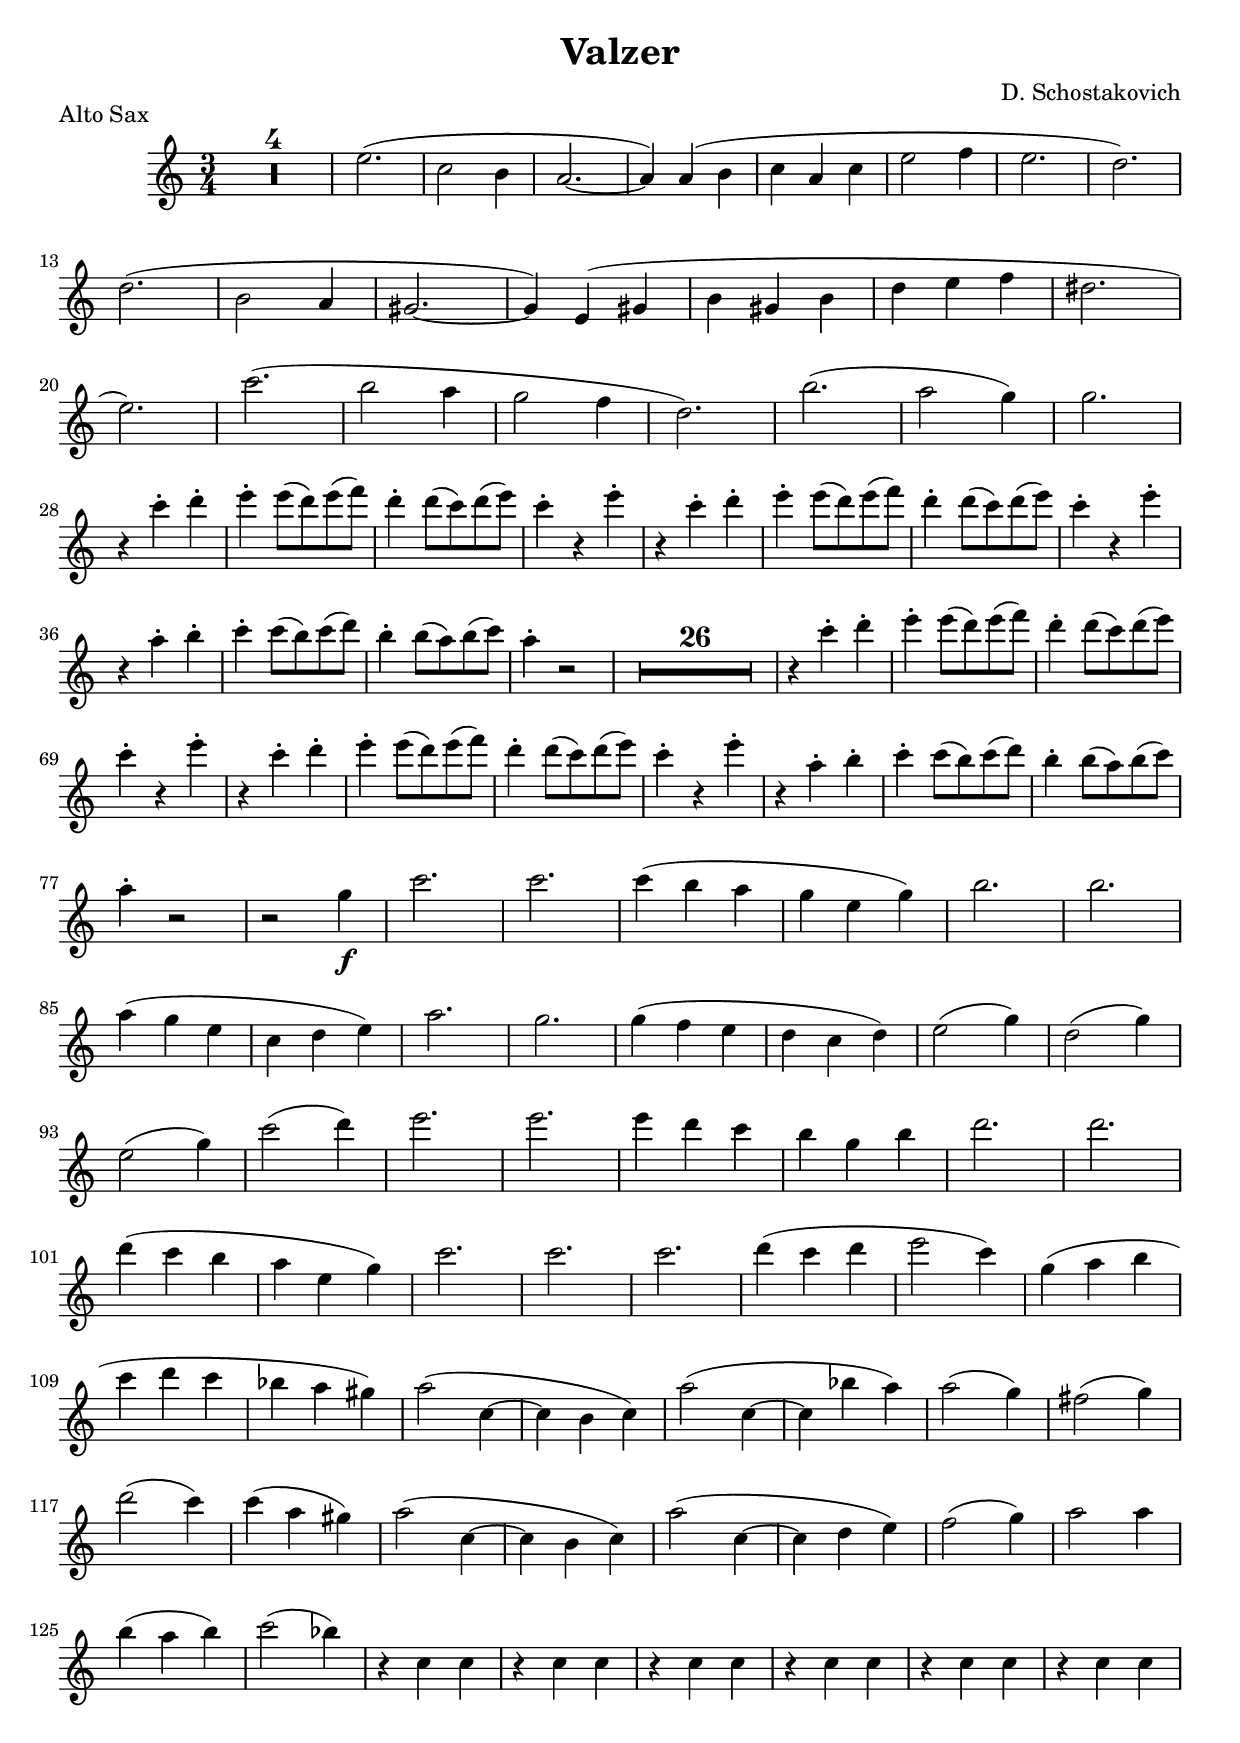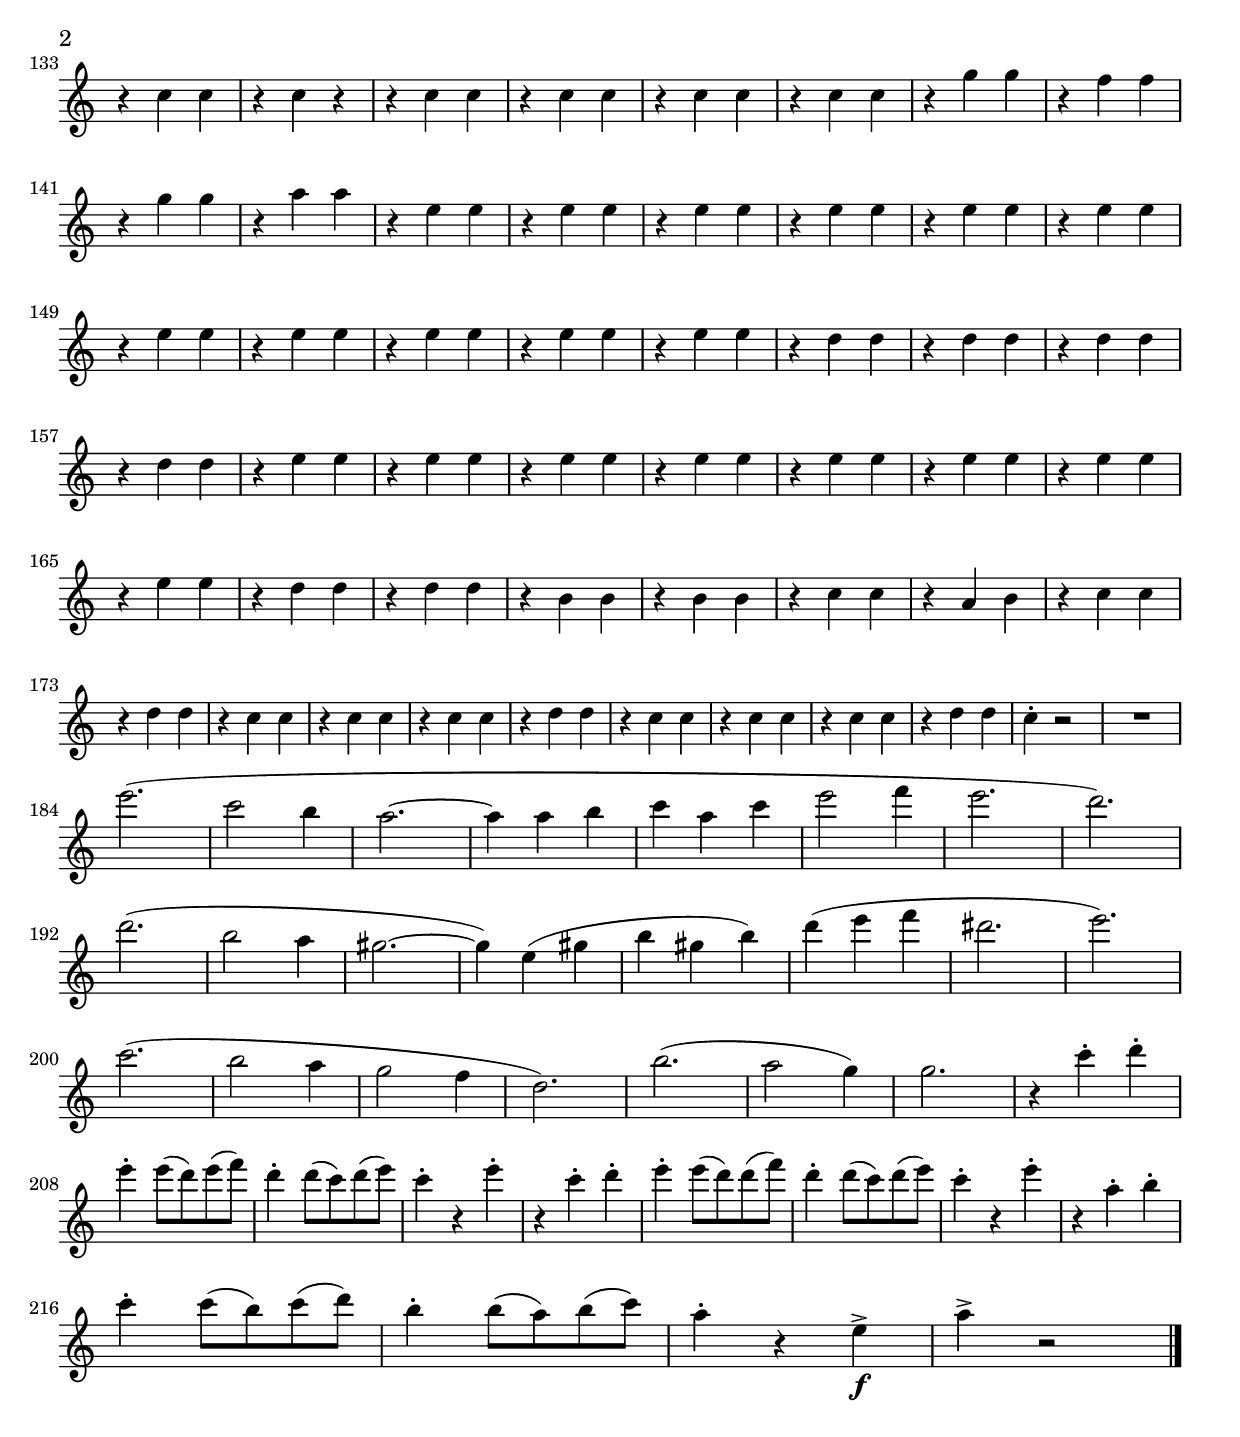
\header {
  title = "Valzer"
  composer = "D. Schostakovich"
  piece = "Alto Sax"
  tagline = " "
}

B = \break

\score {
\transpose ees c {
\compressMMRests {
  \relative c' {
  \time 3/4
  \key ees \major
    R2.*4
    g''2.(
    ees2 d4
    c2.~
    c4) c( d
    ees c ees
    g2 aes4
    g2.
    f2.) \B
    f2.(
    d2
    c4
    b2.~
    b4) g( b
    d b d
    f g aes
    fis2. \B
    g2.)
    ees'2.(
    d2 c4
    bes2 aes4
    f2.)
    d'2.(
    c2 bes4)
    bes2. \B
    r4 ees-. f-.
    g-. g8( f) g( aes)
    f4-. f8( ees) f( g)
    ees4-. r4 g-.
    r4 ees-. f-.
    g-. g8( f) g( aes)
    f4-. f8( ees) f( g)
    ees4-. r4 g4-. \B
    r4 c,-. d-.
    ees-. ees8( d) ees( f)
    d4-. d8( c) d( ees)
    c4-. r2
    R2.*26
    r4 ees-. f-.
    g-. g8( f) g( aes)
    f4-. f8( ees) f( g) \B
    ees4-. r4 g-.
    r ees-. f-.
    g-. g8( f) g( aes)
    f4-. f8( ees) f( g)
    ees4-. r g-.
    r c,-. d-.
    ees4-. ees8( d) ees( f)
    d4-. d8( c) d( ees) \B
    c4-. r2
    r2 bes4_\f
    ees2.
    ees
    ees4( d c
    bes g bes)
    d2.
    d2. \B
    c4( bes g
    ees f g)
    c2.
    bes2.
    bes4( aes g
    f ees f)
    g2( bes4)
    f2( bes4) \B
    g2( bes4)
    ees2( f4)
    g2.
    g2.
    g4 f ees
    d bes d
    f2.
    f2. \B
    f4( ees d
    c g bes)
    ees2.
    ees2.
    ees2.
    f4( ees f
    g2 ees4)
    bes( c d \B
    ees f ees
    des c b)
    c2( ees,4~
    ees d ees)
    c'2( ees,4~
    ees des' c)
    c2( bes4)
    a2( bes4) \B
    f'2( ees4)
    ees( c b)
    c2( ees,4~
    ees d ees)
    c'2( ees,4~
    ees f g)
    aes2( bes4)
    c2 c4 \B
    d( c d)
    ees2( des4)
    r4 ees,4 ees
    r4 ees4 ees
    r4 ees4 ees
    r4 ees4 ees
    r4 ees4 ees
    r4 ees4 ees \B
    r4 ees4 ees
    r4 ees4 r4
    r4 ees4 ees
    r4 ees4 ees
    r4 ees4 ees
    r4 ees4 ees
    r4 bes'4 bes
    r4 aes aes \B
    r bes bes
    r c c
    r g g
    r g g
    r g g
    r g g
    r g g
    r g g \B
    r g g
    r g g
    r g g
    r g g
    r g g
    r f f
    r f f
    r f f \B
    r f f
    r g g
    r g g
    r g g
    r g g
    r g g
    r g g
    r g g \B
    r g g
    r f f
    r f f
    r d d
    r d d
    r ees ees
    r c d
    r ees ees \B
    r f f
    r ees ees
    r ees ees
    r ees ees
    r f f
    r ees ees
    r ees ees
    r ees ees 
    r f f
    ees-. r2
    R2. \B
    g'2.(
    ees2 d4
    c2.~
    c4 c d
    ees c ees 
    g2 aes4
    g2.
    f2.) \B
    f2.(
    d2 c4
    b2.~
    b4) g( b
    d b d) 
    f( g aes
    fis2.
    g2.) \B
    ees2.(
    d2 c4
    bes2 aes4
    f2.)
    d'2.( 
    c2 bes4)
    bes2.
    r4 ees-. f-. \B
    g-. g8( f) g( aes)
    f4-. f8( ees) f( g)
    ees4-. r g-.
    r ees-. f-.
    g-. g8( f) f( aes) 
    f4-. f8( ees) f( g)
    ees4-. r g-.
    r c,-. d-. \B
    ees-. ees8( d) ees( f)
    d4-. d8( c) d( ees)
    c4-. r g->\f
    c-> r2 \bar "|."
  }
}
}

  \layout {}
  \midi {}
}